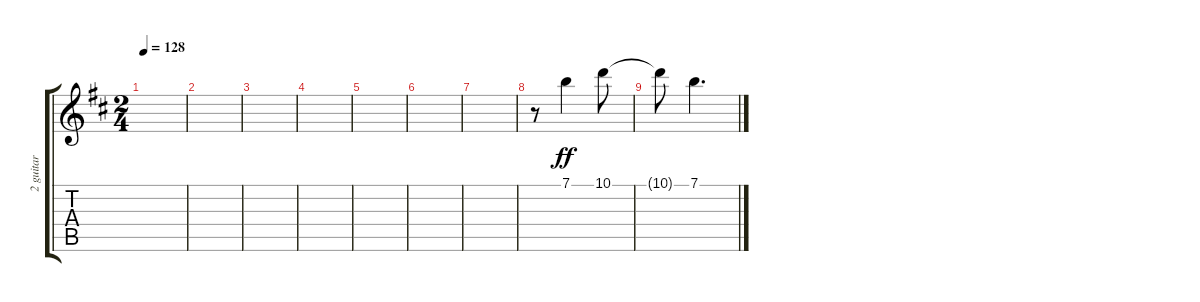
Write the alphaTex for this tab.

\track ("2 guitar" "2 guitar") {instrument electricguitarjazz}
\staff {score tabs}
\tuning (E4 B3 G3 D3 A2 E2) {hide}
\ts (2 4)
\tempo 128
\clef g2
\ks d
|
|
|
|
|
|
|
r.8 7.1.4{dy ff} 10.1.8 |
10.1{t}.8 7.1.4{d}
